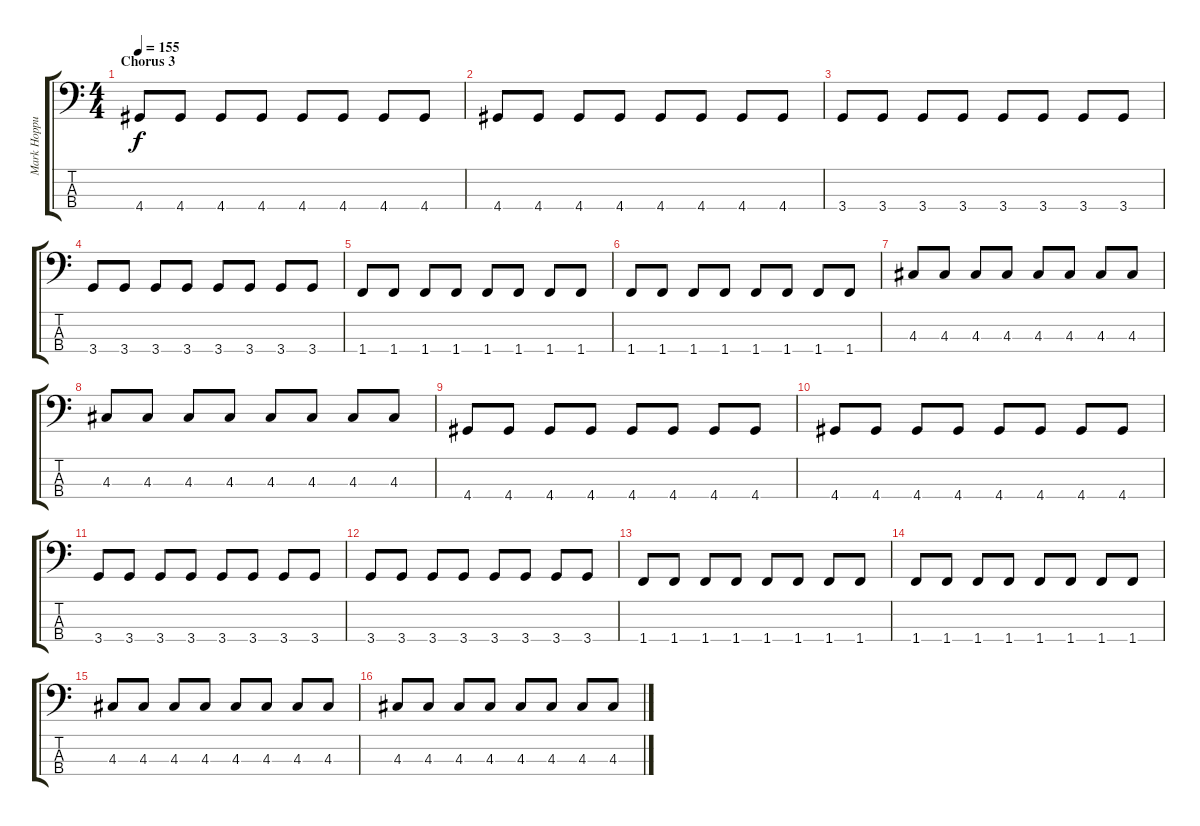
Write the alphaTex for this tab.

\track ("Mark Hoppus Bass" "Mark Hoppu") {instrument electricbasspick}
\staff {score tabs}
\tuning (G2 D2 A1 E1) {hide}
\ts (4 4)
\section ("" "Chorus 3")
\tempo 155
\clef f4
\ks c
4.4.8{dy f} 4.4.8 4.4.8 4.4.8 4.4.8 4.4.8 4.4.8 4.4.8 |
4.4.8 4.4.8 4.4.8 4.4.8 4.4.8 4.4.8 4.4.8 4.4.8 |
3.4.8 3.4.8 3.4.8 3.4.8 3.4.8 3.4.8 3.4.8 3.4.8 |
3.4.8 3.4.8 3.4.8 3.4.8 3.4.8 3.4.8 3.4.8 3.4.8 |
1.4.8 1.4.8 1.4.8 1.4.8 1.4.8 1.4.8 1.4.8 1.4.8 |
1.4.8 1.4.8 1.4.8 1.4.8 1.4.8 1.4.8 1.4.8 1.4.8 |
4.3.8 4.3.8 4.3.8 4.3.8 4.3.8 4.3.8 4.3.8 4.3.8 |
4.3.8 4.3.8 4.3.8 4.3.8 4.3.8 4.3.8 4.3.8 4.3.8 |
4.4.8 4.4.8 4.4.8 4.4.8 4.4.8 4.4.8 4.4.8 4.4.8 |
4.4.8 4.4.8 4.4.8 4.4.8 4.4.8 4.4.8 4.4.8 4.4.8 |
3.4.8 3.4.8 3.4.8 3.4.8 3.4.8 3.4.8 3.4.8 3.4.8 |
3.4.8 3.4.8 3.4.8 3.4.8 3.4.8 3.4.8 3.4.8 3.4.8 |
1.4.8 1.4.8 1.4.8 1.4.8 1.4.8 1.4.8 1.4.8 1.4.8 |
1.4.8 1.4.8 1.4.8 1.4.8 1.4.8 1.4.8 1.4.8 1.4.8 |
4.3.8 4.3.8 4.3.8 4.3.8 4.3.8 4.3.8 4.3.8 4.3.8 |
4.3.8 4.3.8 4.3.8 4.3.8 4.3.8 4.3.8 4.3.8 4.3.8
